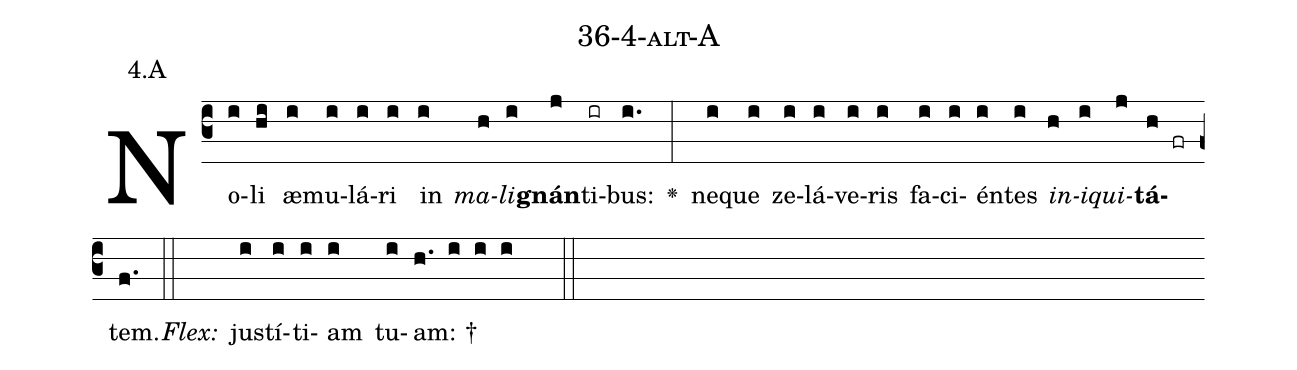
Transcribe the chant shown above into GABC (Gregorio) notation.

name: 36-4-alt-A;
annotation: 4.A;
%%
(c3)No(i)li(hi) æ(i)mu(i)lá(i)ri(i) in(i) <i>ma</i>(h)<i>li</i>(i)<b>gnán</b>(j)ti(ir)bus:(i.) <v>\greheightstar</v>(:) ne(i)que(i) ze(i)lá(i)ve(i)ris(i) fa(i)ci(i)én(i)tes(i) <i>in</i>(h)<i>i</i>(i)<i>qui</i>(j)<b>tá</b>(h fr)tem.(f.) (::)
<i>Flex:</i>()  jus(i)tí(i)ti(i)am(i) tu(i)am: †(h. i i i  ::)

%E(i) u(h) o(i) u(j) a(h) e.(f.) (::)
